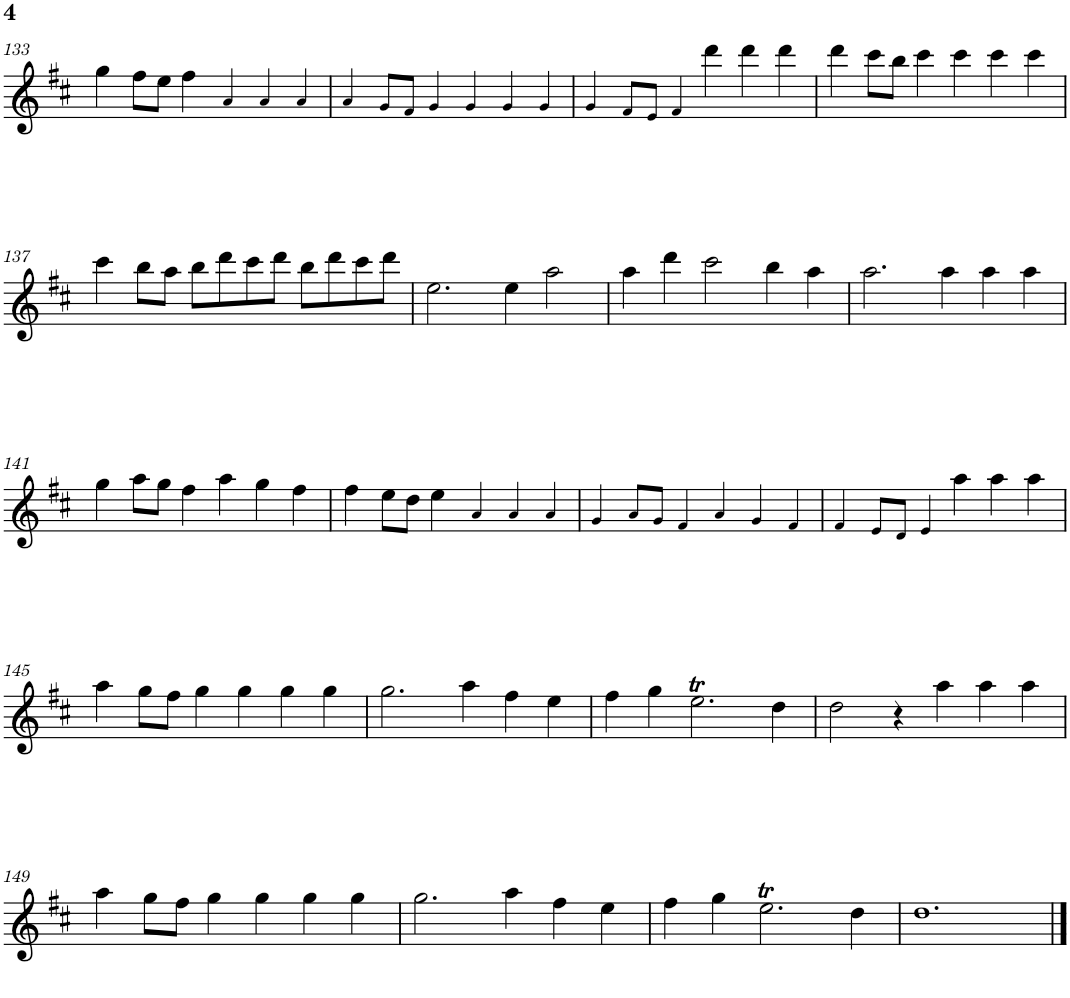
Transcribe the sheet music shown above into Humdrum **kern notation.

**kern
*part1
*staff1
*I"Piano
*I'Pno.
!!LO:PB:g=z
*clefG2
*k[f#c#]
*M3/2
=133
4gg\
8ff#\L
8ee\J
4ff#\
4a!/
4a!/
4a!/
=134
4a!/
8g!/L
8f#!/J
4g!/
4g!/
4g!/
4g!/
=135
4g!/
8f#!/L
8e!/J
4f#!/
4ddd\
4ddd\
4ddd\
=136
4ddd\
8ccc#\L
8bb\J
4ccc#\
4ccc#\
4ccc#\
4ccc#\
!!LO:LB:g=z
=137
4ccc#\
8bb\L
8aa\J
8bb\L
8ddd\
8ccc#\
8ddd\J
8bb\L
8ddd\
8ccc#\
8ddd\J
=138
2.ee\
4ee\
2aa\
=139
4aa\
4ddd\
2ccc#\
4bb\
4aa\
=140
2.aa\
4aa\
4aa\
4aa\
!!LO:LB:g=z
=141
4gg\
8aa\L
8gg\J
4ff#\
4aa\
4gg\
4ff#\
=142
4ff#\
8ee\L
8dd\J
4ee\
4a!/
4a!/
4a!/
=143
4g!/
8a!/L
8g!/J
4f#!/
4a!/
4g!/
4f#!/
=144
4f#!/
8e!/L
8d!/J
4e!/
4aa\
4aa\
4aa\
!!LO:LB:g=z
=145
4aa\
8gg\L
8ff#\J
4gg\
4gg\
4gg\
4gg\
=146
2.gg\
4aa\
4ff#\
4ee\
=147
4ff#\
4gg\
2.eeT\
4dd\
=148
2dd\
4r
4aa\
4aa\
4aa\
!!LO:LB:g=z
=149
4aa\
8gg\L
8ff#\J
4gg\
4gg\
4gg\
4gg\
=150
2.gg\
4aa\
4ff#\
4ee\
=151
4ff#\
4gg\
2.eeT\
4dd\
=152
1.dd
==
*-
